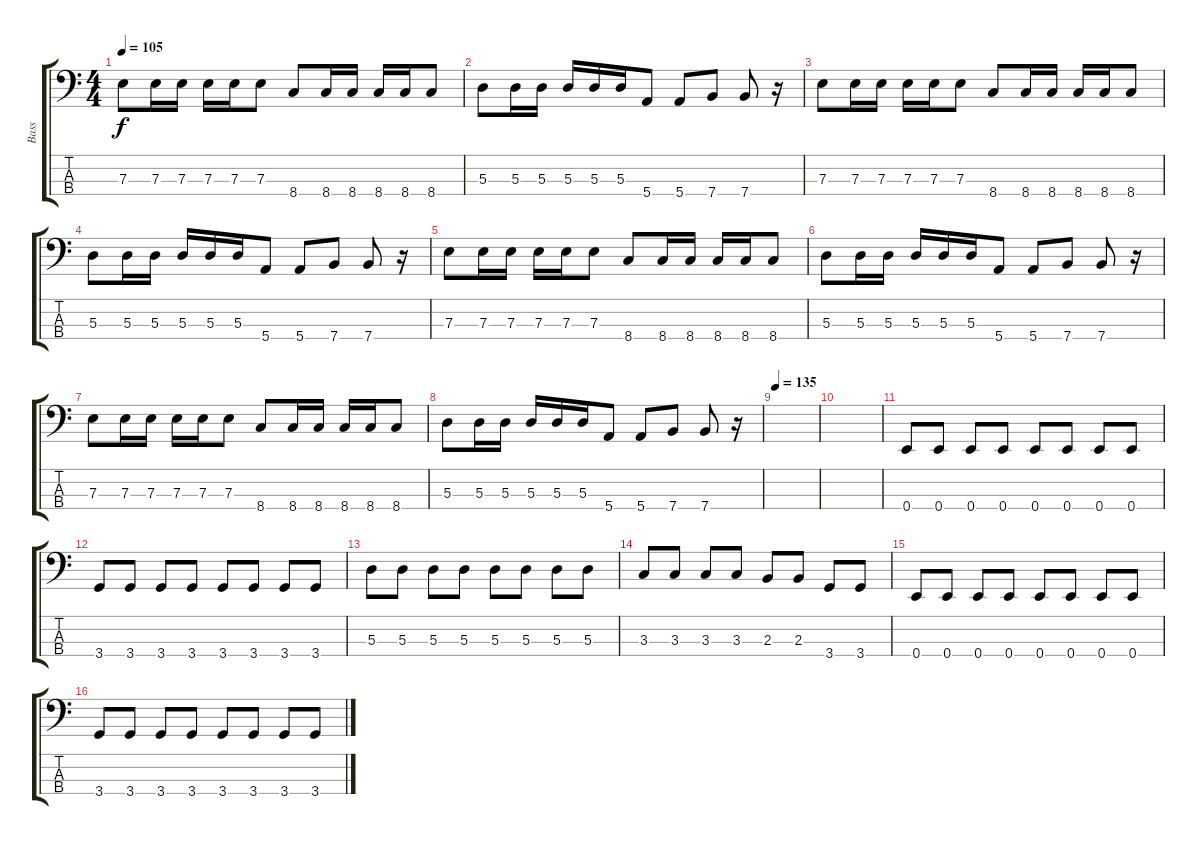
\track ("Bass" "Bass") {instrument electricbassfinger}
\staff {score tabs}
\tuning (G2 D2 A1 E1) {hide}
\ts (4 4)
\tempo 105
\clef f4
\ks c
7.3.8{dy f} 7.3.16 7.3.16 7.3.16 7.3.16 7.3.8 8.4.8 8.4.16 8.4.16 8.4.16 8.4.16 8.4.8 |
5.3.8 5.3.16 5.3.16 5.3.16 5.3.16 5.3.16 5.4.8 5.4.8 7.4.8 7.4.8 r.16 |
7.3.8 7.3.16 7.3.16 7.3.16 7.3.16 7.3.8 8.4.8 8.4.16 8.4.16 8.4.16 8.4.16 8.4.8 |
5.3.8 5.3.16 5.3.16 5.3.16 5.3.16 5.3.16 5.4.8 5.4.8 7.4.8 7.4.8 r.16 |
7.3.8 7.3.16 7.3.16 7.3.16 7.3.16 7.3.8 8.4.8 8.4.16 8.4.16 8.4.16 8.4.16 8.4.8 |
5.3.8 5.3.16 5.3.16 5.3.16 5.3.16 5.3.16 5.4.8 5.4.8 7.4.8 7.4.8 r.16 |
7.3.8 7.3.16 7.3.16 7.3.16 7.3.16 7.3.8 8.4.8 8.4.16 8.4.16 8.4.16 8.4.16 8.4.8 |
5.3.8 5.3.16 5.3.16 5.3.16 5.3.16 5.3.16 5.4.8 5.4.8 7.4.8 7.4.8 r.16 |
\tempo 135
|
|
0.4.8 0.4.8 0.4.8 0.4.8 0.4.8 0.4.8 0.4.8 0.4.8 |
3.4.8 3.4.8 3.4.8 3.4.8 3.4.8 3.4.8 3.4.8 3.4.8 |
5.3.8 5.3.8 5.3.8 5.3.8 5.3.8 5.3.8 5.3.8 5.3.8 |
3.3.8 3.3.8 3.3.8 3.3.8 2.3.8 2.3.8 3.4.8 3.4.8 |
0.4.8 0.4.8 0.4.8 0.4.8 0.4.8 0.4.8 0.4.8 0.4.8 |
3.4.8 3.4.8 3.4.8 3.4.8 3.4.8 3.4.8 3.4.8 3.4.8
